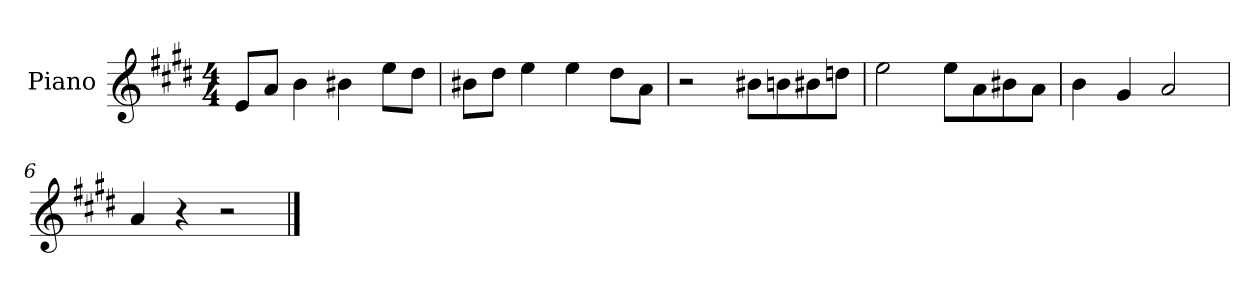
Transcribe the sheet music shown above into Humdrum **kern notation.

**kern
*part1
*staff1
*I"Piano
*I'P-no
*clefG2
*k[f#c#g#d#]
*M4/4
*MM90
=1
8e/L
8a/J
4b\
4b#X\
8ee\L
8dd#\J
=2
8b#X\L
8dd#\J
4ee\
4ee\
8dd#\L
8a\J
=3
2r
8b#X\L
8bn\
8b#X\
8ddn\J
=4
2ee\
8ee\L
8a\
8b#X\
8a\J
=5
4b\
4g#/
2a/
=6
4a/
4r
2r
==
*-
